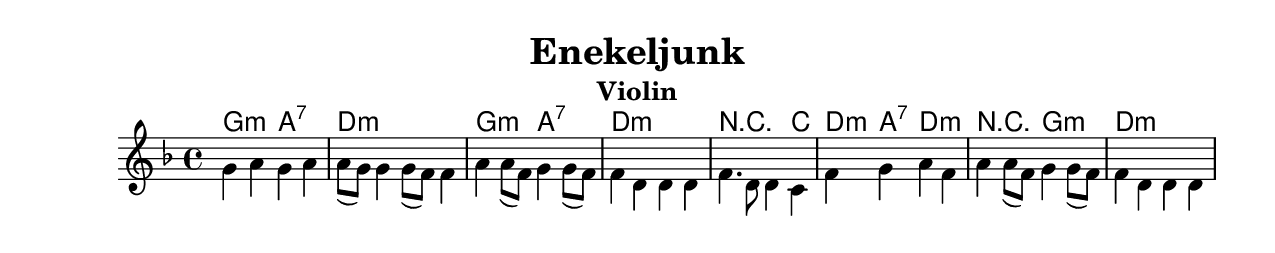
\version "2.18.0"
\language "english"

\paper{
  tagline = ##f
  print-all-headers = ##t
  #(set-paper-size "letter")
}
date = #(strftime "%d-%m-%Y" (localtime (current-time)))

%%\markup{ \italic{ " Updated " \date  }  }

%\markup{ Got something to say? }

notes = \relative c'' {

  g4 a g a
  a8(g) g4 g8(f) f4
  a4 a8(f) g4 g8(f)
  f4 d d d
  f4. d8 d4 c
  f4 g a f
  a4 a8(f) g4 g8(f)
  f4 d d d
}

melody = {
  <<
    \clef treble
    \key d \minor
    \time 4/4
    % \transpose c c'\notes
    \\
    \notes
  >>
}
octave = \transpose c c' {
  \clef treble

  \key d \minor
  \time 4/4
  \melody
}
%************************Lyrics Block****************
%\addlyrics{ Doe a deer }

harmonies = \chordmode {
  g2:m
  a2:7
  d1:m
  g2:m
  a2:7
  d1:m
  r4*3
  c4
  d4:m
  a4:7
  d2:m
  r2
  g2:m
  d1:m

  %{Enekeljunk old chords
  g2:m a2:7 g2:m d2:m
  d2:m g2:m d1:m
  d2:m c2
  d4:m a4:7 d2:m d2:m g2:m d1:m
  %}

}

\score {
  <<
    \new ChordNames {
      \set chordChanges = ##f
      \harmonies
    }
    % \new Staff   \octave
    \new Staff  \melody
  >>
  \header{
    title= "Enekeljunk"
instrument= "Violin"
    subsubtitle=""
instrument= "Violin"
    arranger= ""
  }
  \layout{indent = 1.0\cm}
  \midi{
    \tempo 4 = 120
  }
}
